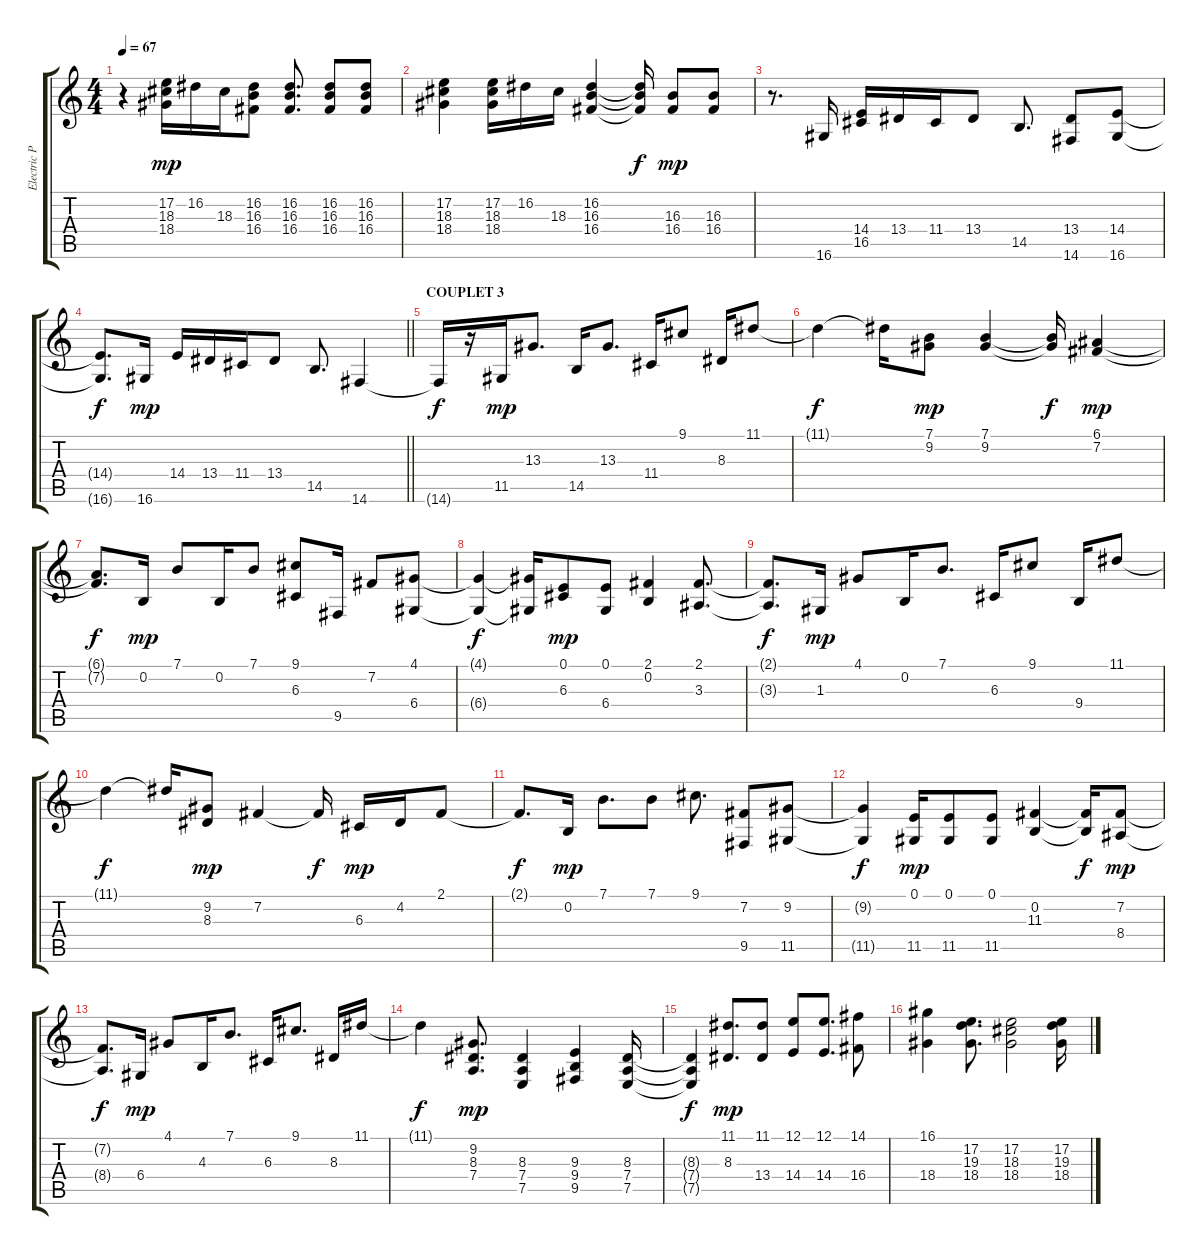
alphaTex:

\track ("Electric Piano " "Electric P") {instrument ocarina}
\staff {score tabs}
\tuning (E4 B3 G3 D3 A2 E2) {hide}
\ts (4 4)
\tempo 67
\clef g2
\ks c
r.4{dy mp} (17.2 18.3 18.4).16 16.2.16 18.3.16 (16.2 16.3 16.4).8 (16.2 16.3 16.4).8{d} (16.2 16.3 16.4).8 (16.2 16.3 16.4).8 |
(17.2 18.3 18.4).4 (17.2 18.3 18.4).16 16.2.16 18.3.16 (16.2 16.3 16.4).4 (16.2{t} 16.3{t} 16.4{t}).16{dy f} (16.3 16.4).8{dy mp} (16.3 16.4).8 |
r.8{d} 16.6.16 (14.4 16.5).16 13.4.16 11.4.16 13.4.8 14.5.8{d} (13.4 14.6).8 (14.4 16.6).8 |
\barLineRight lightlight
(14.4{t} 16.6{t}).8{d dy f} 16.6.16{dy mp} 14.4.16 13.4.16 11.4.16 13.4.8 14.5.8{d} 14.6.4 |
\section ("" "COUPLET 3")
14.6{t}.16{dy f} r.16 11.5.16{dy mp} 13.3.8{d} 14.5.16 13.3.8{d} 11.4.16 9.1.8 8.3.16 11.1.8 |
11.1{t}.4{dy f} 11.1{t}.16 (7.1 9.2).8{dy mp} (7.1 9.2).4 (7.1{t} 9.2{t}).16{dy f} (6.1 7.2).4{dy mp} |
(6.1{t} 7.2{t}).8{d dy f} 0.2.16{dy mp} 7.1.8 0.2.16 7.1.8 (9.1 6.3).8 9.5.16 7.2.8 (4.1 6.4).8 |
(4.1{t} 6.4{t}).4{dy f} (4.1{t} 6.4{t}).16 (0.1 6.3).8{dy mp} (0.1 6.4).8 (2.1 0.2).4 (2.1 3.3).8{d} |
(2.1{t} 3.3{t}).8{d dy f} 1.3.16{dy mp} 4.1.8 0.2.16 7.1.8{d} 6.3.16 9.1.8 9.4.16 11.1.8 |
11.1{t}.4{dy f} 11.1{t}.16 (9.2 8.3).8{dy mp} 7.2.4 7.2{t}.16{dy f} 6.3.16{dy mp} 4.2.16 2.1.8 |
2.1{t}.8{d dy f} 0.2.16{dy mp} 7.1.8{d} 7.1.8 9.1.8{d} (7.2 9.5).8 (9.2 11.5).8 |
(9.2{t} 11.5{t}).4{dy f} (0.1 11.5).16{dy mp} (0.1 11.5).8 (0.1 11.5).8 (0.2 11.3).4 (0.2{t} 11.3{t}).16{dy f} (7.2 8.4).8{dy mp} |
(7.2{t} 8.4{t}).8{d dy f} 6.4.16{dy mp} 4.1.8 4.3.16 7.1.8{d} 6.3.16 9.1.8{d} 8.3.16 11.1.16 |
11.1{t}.4{dy f} (9.2 8.3 7.4).8{d dy mp} (8.3 7.4 7.5).4 (9.3 9.4 9.5).4 (8.3 7.4 7.5).16 |
(8.3{t} 7.4{t} 7.5{t}).4{dy f} (11.1 8.3).8{d dy mp} (11.1 13.4).8 (12.1 14.4).8 (12.1 14.4).8{d} (14.1 16.4).8 |
(16.1 18.4).4 (17.2 19.3 18.4).8{d} (17.2 18.3 18.4).2 (17.2 19.3 18.4).16
